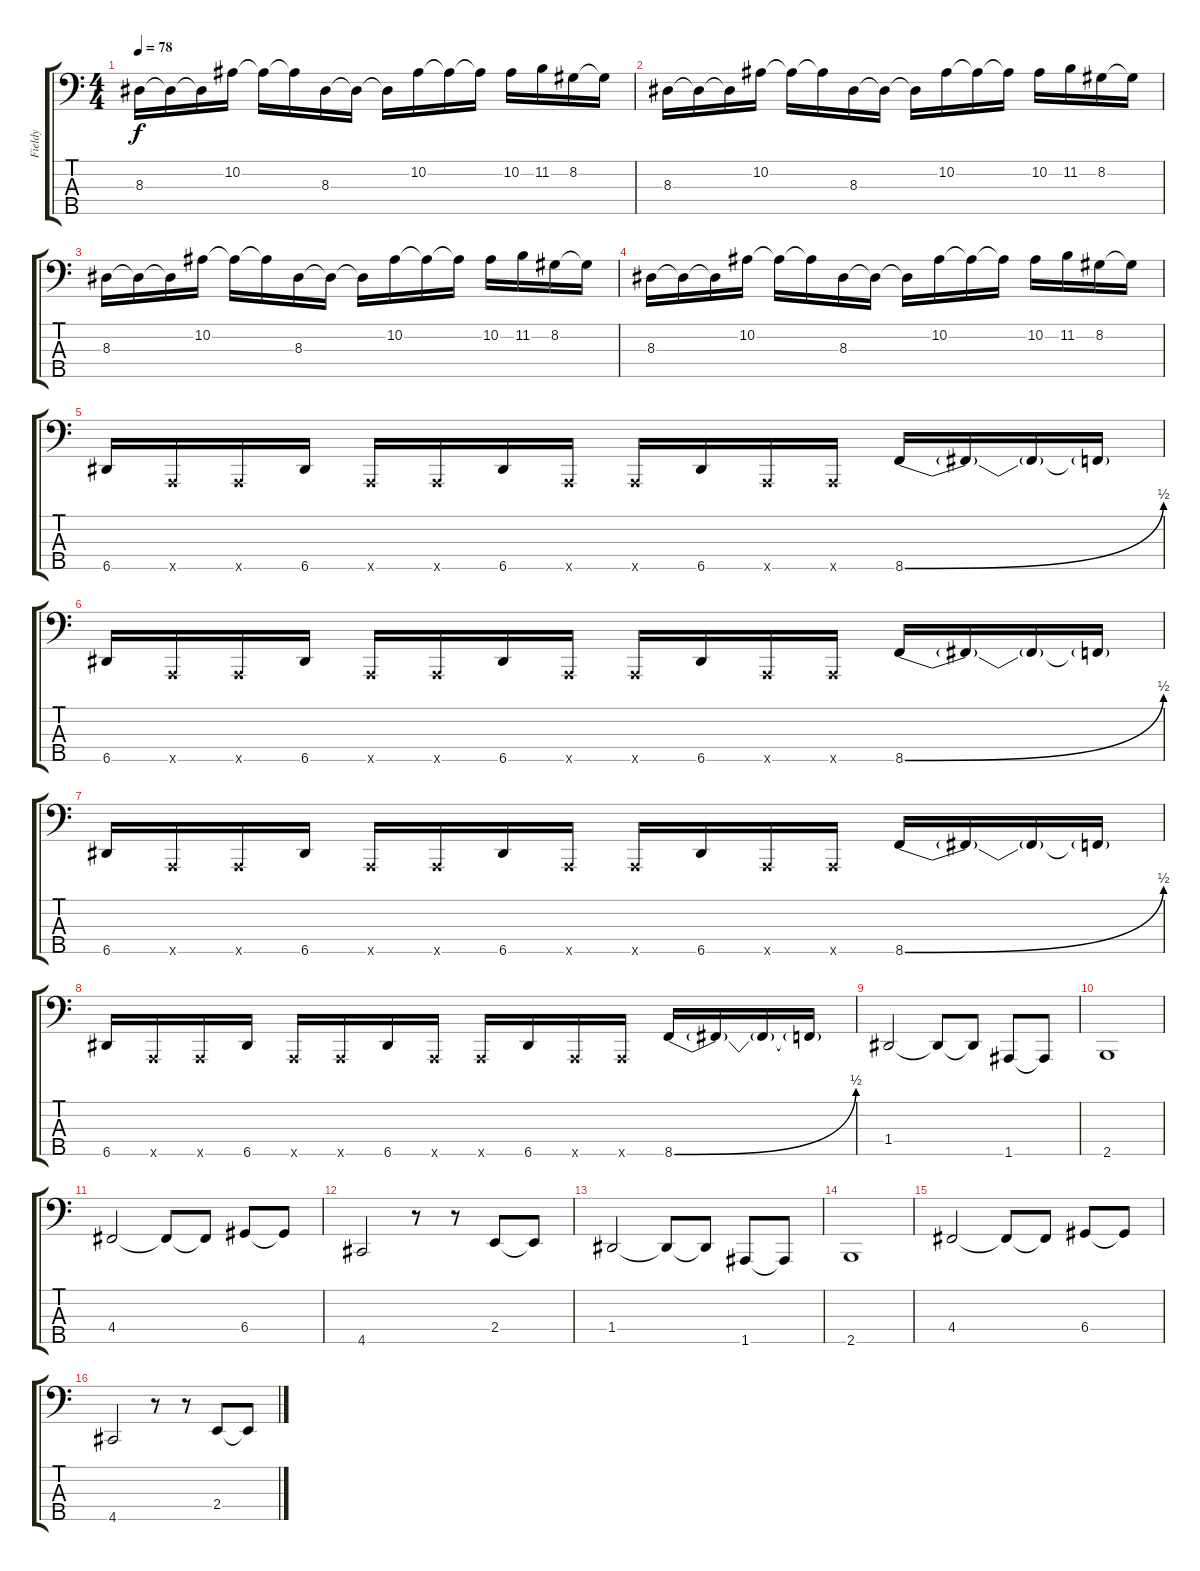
\track ("Fieldy" "Fieldy") {instrument slapbass1}
\staff {score tabs}
\tuning (F2 C2 G1 D1 A0) {hide}
\ts (4 4)
\tempo 78
\clef f4
\ks c
8.3.16{dy f} 8.3{t}.16 8.3{t}.16 10.2.16 10.2{t}.16 10.2{t}.16 8.3.16 8.3{t}.16 8.3{t}.16 10.2.16 10.2{t}.16 10.2{t}.16 10.2.16 11.2.16 8.2.16 8.2{t}.16 |
8.3.16 8.3{t}.16 8.3{t}.16 10.2.16 10.2{t}.16 10.2{t}.16 8.3.16 8.3{t}.16 8.3{t}.16 10.2.16 10.2{t}.16 10.2{t}.16 10.2.16 11.2.16 8.2.16 8.2{t}.16 |
8.3.16 8.3{t}.16 8.3{t}.16 10.2.16 10.2{t}.16 10.2{t}.16 8.3.16 8.3{t}.16 8.3{t}.16 10.2.16 10.2{t}.16 10.2{t}.16 10.2.16 11.2.16 8.2.16 8.2{t}.16 |
8.3.16 8.3{t}.16 8.3{t}.16 10.2.16 10.2{t}.16 10.2{t}.16 8.3.16 8.3{t}.16 8.3{t}.16 10.2.16 10.2{t}.16 10.2{t}.16 10.2.16 11.2.16 8.2.16 8.2{t}.16 |
6.5.16{volume 16 instrument slapbass1} 0.5{x}.16 0.5{x}.16 6.5.16 0.5{x}.16 0.5{x}.16 6.5.16 0.5{x}.16 0.5{x}.16 6.5.16 0.5{x}.16 0.5{x}.16 8.5{be (bend 0 0 60 2)}.16 8.5{t}.16 8.5{t}.16 8.5{t}.16 |
6.5.16 0.5{x}.16 0.5{x}.16 6.5.16 0.5{x}.16 0.5{x}.16 6.5.16 0.5{x}.16 0.5{x}.16 6.5.16 0.5{x}.16 0.5{x}.16 8.5{be (bend 0 0 60 2)}.16 8.5{t}.16 8.5{t}.16 8.5{t}.16 |
6.5.16 0.5{x}.16 0.5{x}.16 6.5.16 0.5{x}.16 0.5{x}.16 6.5.16 0.5{x}.16 0.5{x}.16 6.5.16 0.5{x}.16 0.5{x}.16 8.5{be (bend 0 0 60 2)}.16 8.5{t}.16 8.5{t}.16 8.5{t}.16 |
6.5.16 0.5{x}.16 0.5{x}.16 6.5.16 0.5{x}.16 0.5{x}.16 6.5.16 0.5{x}.16 0.5{x}.16 6.5.16 0.5{x}.16 0.5{x}.16 8.5{be (bend 0 0 60 2)}.16 8.5{t}.16 8.5{t}.16 8.5{t}.16 |
1.4.2{instrument electricbassfinger} 1.4{t}.8 1.4{t}.8 1.5.8 1.5{t}.8 |
2.5.1 |
4.4.2 4.4{t}.8 4.4{t}.8 6.4.8 6.4{t}.8 |
4.5.2 r.8 r.8 2.4.8 2.4{t}.8 |
1.4.2 1.4{t}.8 1.4{t}.8 1.5.8 1.5{t}.8 |
2.5.1 |
4.4.2 4.4{t}.8 4.4{t}.8 6.4.8 6.4{t}.8 |
4.5.2 r.8 r.8 2.4.8 2.4{t}.8
